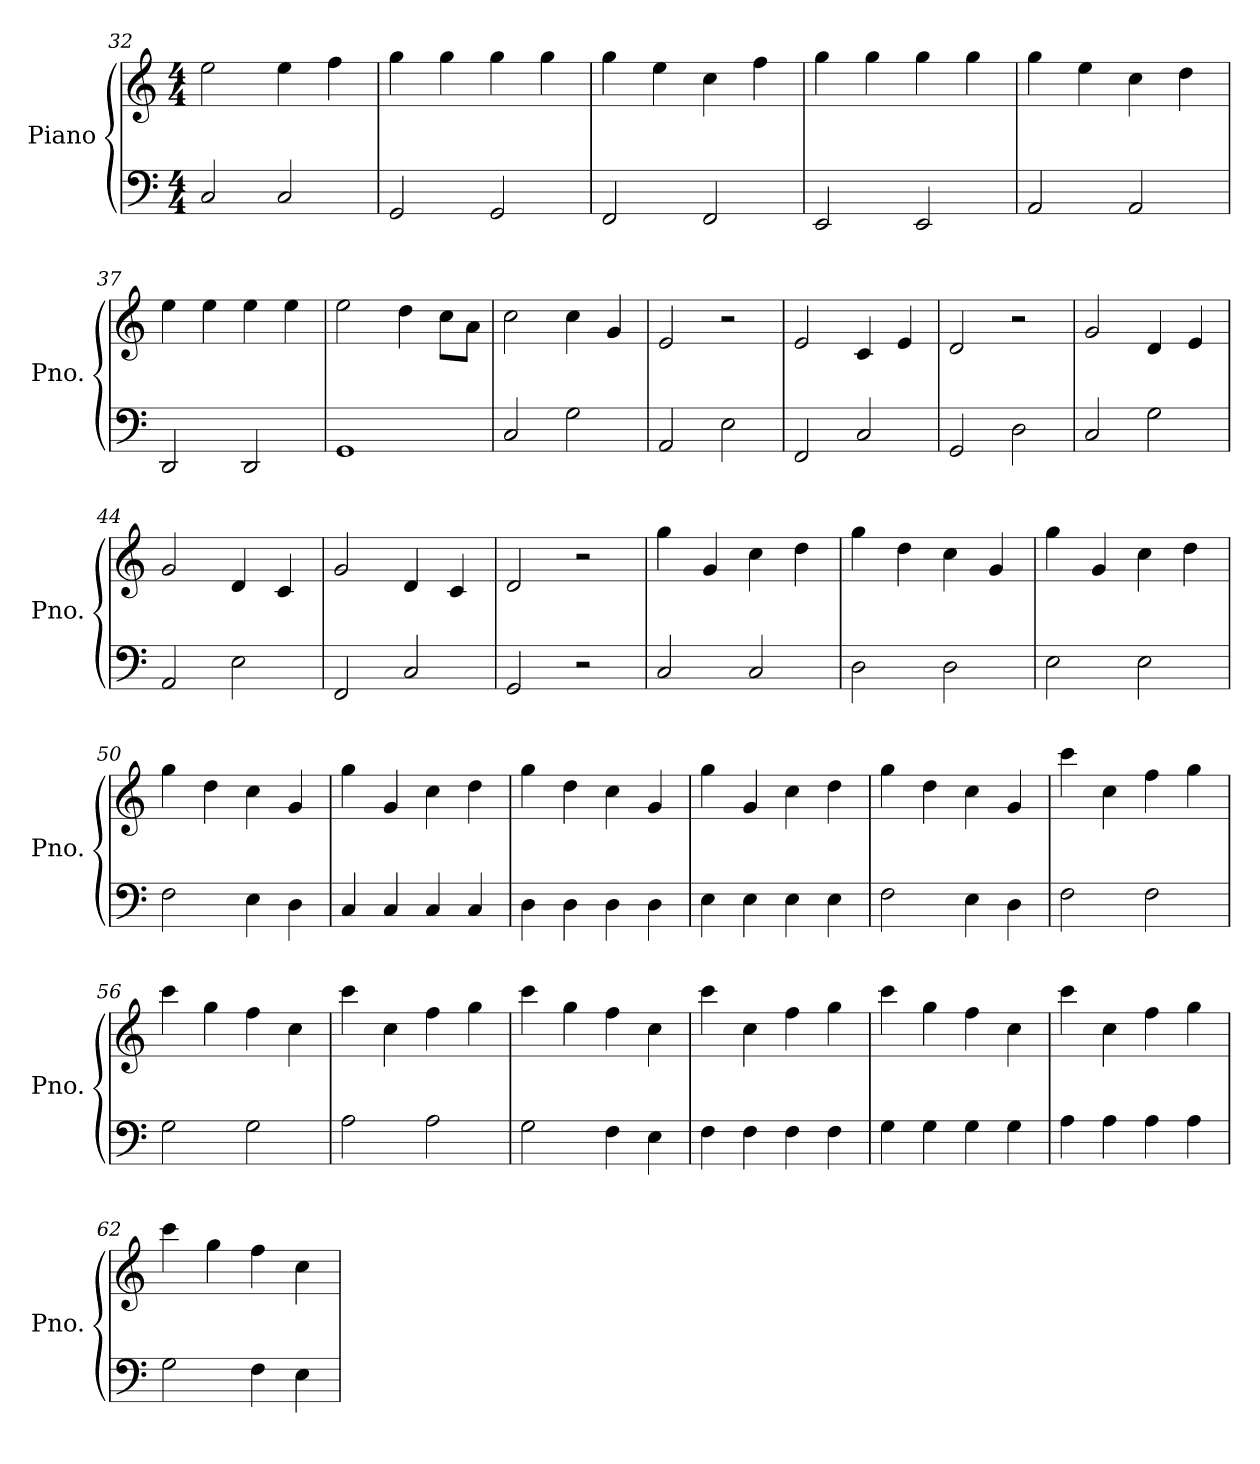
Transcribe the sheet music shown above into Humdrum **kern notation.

**kern	**kern
*part1	*part1
*staff2	*staff1
*I"Piano	*
*I'Pno.	*
*clefF4	*clefG2
*k[]	*k[]
*M4/4	*M4/4
=32	=32
2C/	2ee\
2C/	4ee\
.	4ff\
=33	=33
2GG/	4gg\
.	4gg\
2GG/	4gg\
.	4gg\
=34	=34
2FF/	4gg\
.	4ee\
2FF/	4cc\
.	4ff\
=35	=35
2EE/	4gg\
.	4gg\
2EE/	4gg\
.	4gg\
=36	=36
2AA/	4gg\
.	4ee\
2AA/	4cc\
.	4dd\
!!LO:LB:g=z
=37	=37
2DD/	4ee\
.	4ee\
2DD/	4ee\
.	4ee\
=38	=38
1GG	2ee\
.	4dd\
.	8cc\L
.	8a\J
=39	=39
2C/	2cc\
2G\	4cc\
.	4g/
=40	=40
2AA/	2e/
2E\	2r
=41	=41
2FF/	2e/
2C/	4c/
.	4e/
=42	=42
2GG/	2d/
2D\	2r
=43	=43
2C/	2g/
2G\	4d/
.	4e/
=44	=44
2AA/	2g/
2E\	4d/
.	4c/
=45	=45
2FF/	2g/
2C/	4d/
.	4c/
=46	=46
2GG/	2d/
2r	2r
=47	=47
2C/	4gg\
.	4g/
2C/	4cc\
.	4dd\
!!LO:LB:g=z
=48	=48
2D\	4gg\
.	4dd\
2D\	4cc\
.	4g/
=49	=49
2E\	4gg\
.	4g/
2E\	4cc\
.	4dd\
=50	=50
2F\	4gg\
.	4dd\
4E\	4cc\
4D\	4g/
=51	=51
4C/	4gg\
4C/	4g/
4C/	4cc\
4C/	4dd\
=52	=52
4D\	4gg\
4D\	4dd\
4D\	4cc\
4D\	4g/
=53	=53
4E\	4gg\
4E\	4g/
4E\	4cc\
4E\	4dd\
=54	=54
2F\	4gg\
.	4dd\
4E\	4cc\
4D\	4g/
=55	=55
2F\	4ccc\
.	4cc\
2F\	4ff\
.	4gg\
=56	=56
2G\	4ccc\
.	4gg\
2G\	4ff\
.	4cc\
!!LO:PB:g=z
=57	=57
2A\	4ccc\
.	4cc\
2A\	4ff\
.	4gg\
=58	=58
2G\	4ccc\
.	4gg\
4F\	4ff\
4E\	4cc\
=59	=59
4F\	4ccc\
4F\	4cc\
4F\	4ff\
4F\	4gg\
=60	=60
4G\	4ccc\
4G\	4gg\
4G\	4ff\
4G\	4cc\
=61	=61
4A\	4ccc\
4A\	4cc\
4A\	4ff\
4A\	4gg\
=62	=62
2G\	4ccc\
.	4gg\
4F\	4ff\
4E\	4cc\
=	=
*-	*-
